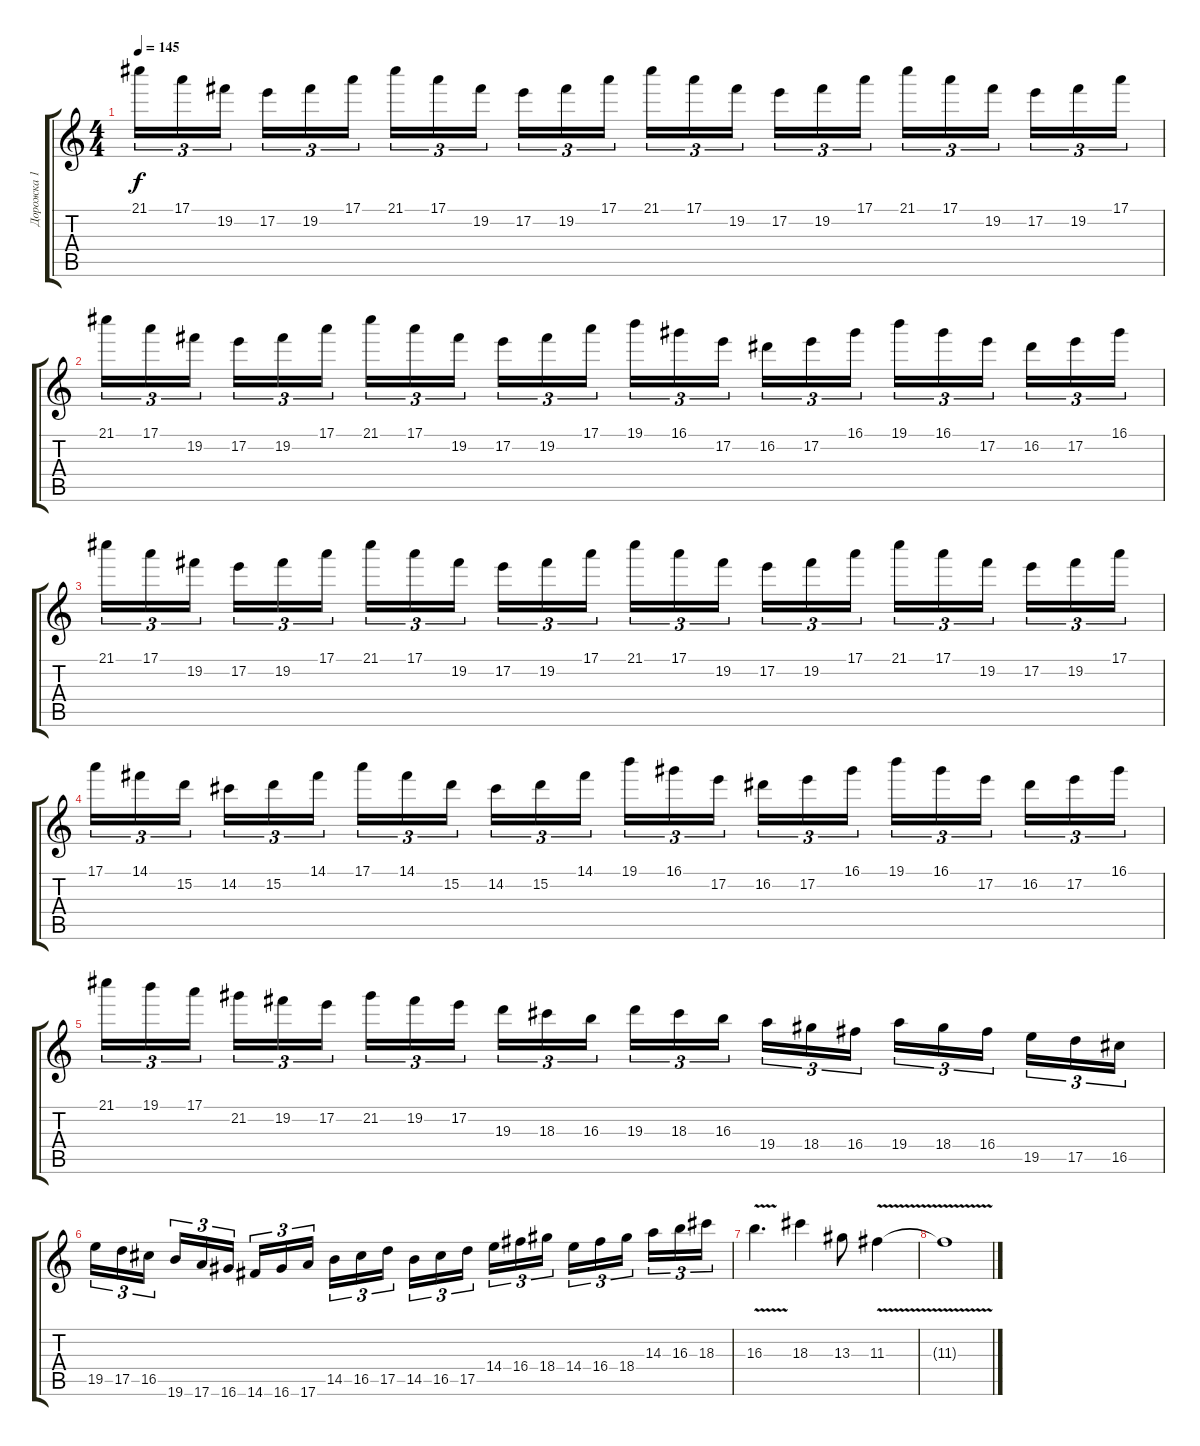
\track ("Дорожка 1" "Дорожка 1") {instrument distortionguitar}
\staff {score tabs}
\tuning (E4 B3 G3 D3 A2 E2) {hide}
\ts (4 4)
\tempo 145
\clef g2
\ks c
21.1.16{tu (3 2) dy f} 17.1.16{tu (3 2)} 19.2.16{tu (3 2) beam splitsecondary} 17.2.16{tu (3 2)} 19.2.16{tu (3 2)} 17.1.16{tu (3 2)} 21.1.16{tu (3 2)} 17.1.16{tu (3 2)} 19.2.16{tu (3 2) beam splitsecondary} 17.2.16{tu (3 2)} 19.2.16{tu (3 2)} 17.1.16{tu (3 2)} 21.1.16{tu (3 2)} 17.1.16{tu (3 2)} 19.2.16{tu (3 2) beam splitsecondary} 17.2.16{tu (3 2)} 19.2.16{tu (3 2)} 17.1.16{tu (3 2)} 21.1.16{tu (3 2)} 17.1.16{tu (3 2)} 19.2.16{tu (3 2) beam splitsecondary} 17.2.16{tu (3 2)} 19.2.16{tu (3 2)} 17.1.16{tu (3 2)} |
21.1.16{tu (3 2)} 17.1.16{tu (3 2)} 19.2.16{tu (3 2) beam splitsecondary} 17.2.16{tu (3 2)} 19.2.16{tu (3 2)} 17.1.16{tu (3 2)} 21.1.16{tu (3 2)} 17.1.16{tu (3 2)} 19.2.16{tu (3 2) beam splitsecondary} 17.2.16{tu (3 2)} 19.2.16{tu (3 2)} 17.1.16{tu (3 2)} 19.1.16{tu (3 2)} 16.1.16{tu (3 2)} 17.2.16{tu (3 2) beam splitsecondary} 16.2.16{tu (3 2)} 17.2.16{tu (3 2)} 16.1.16{tu (3 2)} 19.1.16{tu (3 2)} 16.1.16{tu (3 2)} 17.2.16{tu (3 2) beam splitsecondary} 16.2.16{tu (3 2)} 17.2.16{tu (3 2)} 16.1.16{tu (3 2)} |
21.1.16{tu (3 2)} 17.1.16{tu (3 2)} 19.2.16{tu (3 2) beam splitsecondary} 17.2.16{tu (3 2)} 19.2.16{tu (3 2)} 17.1.16{tu (3 2)} 21.1.16{tu (3 2)} 17.1.16{tu (3 2)} 19.2.16{tu (3 2) beam splitsecondary} 17.2.16{tu (3 2)} 19.2.16{tu (3 2)} 17.1.16{tu (3 2)} 21.1.16{tu (3 2)} 17.1.16{tu (3 2)} 19.2.16{tu (3 2) beam splitsecondary} 17.2.16{tu (3 2)} 19.2.16{tu (3 2)} 17.1.16{tu (3 2)} 21.1.16{tu (3 2)} 17.1.16{tu (3 2)} 19.2.16{tu (3 2) beam splitsecondary} 17.2.16{tu (3 2)} 19.2.16{tu (3 2)} 17.1.16{tu (3 2)} |
17.1.16{tu (3 2)} 14.1.16{tu (3 2)} 15.2.16{tu (3 2) beam splitsecondary} 14.2.16{tu (3 2)} 15.2.16{tu (3 2)} 14.1.16{tu (3 2)} 17.1.16{tu (3 2)} 14.1.16{tu (3 2)} 15.2.16{tu (3 2) beam splitsecondary} 14.2.16{tu (3 2)} 15.2.16{tu (3 2)} 14.1.16{tu (3 2)} 19.1.16{tu (3 2)} 16.1.16{tu (3 2)} 17.2.16{tu (3 2) beam splitsecondary} 16.2.16{tu (3 2)} 17.2.16{tu (3 2)} 16.1.16{tu (3 2)} 19.1.16{tu (3 2)} 16.1.16{tu (3 2)} 17.2.16{tu (3 2) beam splitsecondary} 16.2.16{tu (3 2)} 17.2.16{tu (3 2)} 16.1.16{tu (3 2)} |
21.1.16{tu (3 2)} 19.1.16{tu (3 2)} 17.1.16{tu (3 2) beam splitsecondary} 21.2.16{tu (3 2)} 19.2.16{tu (3 2)} 17.2.16{tu (3 2)} 21.2.16{tu (3 2)} 19.2.16{tu (3 2)} 17.2.16{tu (3 2) beam splitsecondary} 19.3.16{tu (3 2)} 18.3.16{tu (3 2)} 16.3.16{tu (3 2)} 19.3.16{tu (3 2)} 18.3.16{tu (3 2)} 16.3.16{tu (3 2) beam splitsecondary} 19.4.16{tu (3 2)} 18.4.16{tu (3 2)} 16.4.16{tu (3 2)} 19.4.16{tu (3 2)} 18.4.16{tu (3 2)} 16.4.16{tu (3 2) beam splitsecondary} 19.5.16{tu (3 2)} 17.5.16{tu (3 2)} 16.5.16{tu (3 2)} |
19.5.16{tu (3 2)} 17.5.16{tu (3 2)} 16.5.16{tu (3 2) beam splitsecondary} 19.6.16{tu (3 2)} 17.6.16{tu (3 2)} 16.6.16{tu (3 2)} 14.6.16{tu (3 2)} 16.6.16{tu (3 2)} 17.6.16{tu (3 2) beam splitsecondary} 14.5.16{tu (3 2)} 16.5.16{tu (3 2)} 17.5.16{tu (3 2)} 14.5.16{tu (3 2)} 16.5.16{tu (3 2)} 17.5.16{tu (3 2) beam splitsecondary} 14.4.16{tu (3 2)} 16.4.16{tu (3 2)} 18.4.16{tu (3 2)} 14.4.16{tu (3 2)} 16.4.16{tu (3 2)} 18.4.16{tu (3 2) beam splitsecondary} 14.3.16{tu (3 2)} 16.3.16{tu (3 2)} 18.3.16{tu (3 2)} |
16.3{v}.4{d} 18.3.4 13.3.8 11.3{v}.4 |
11.3{v t}.1
